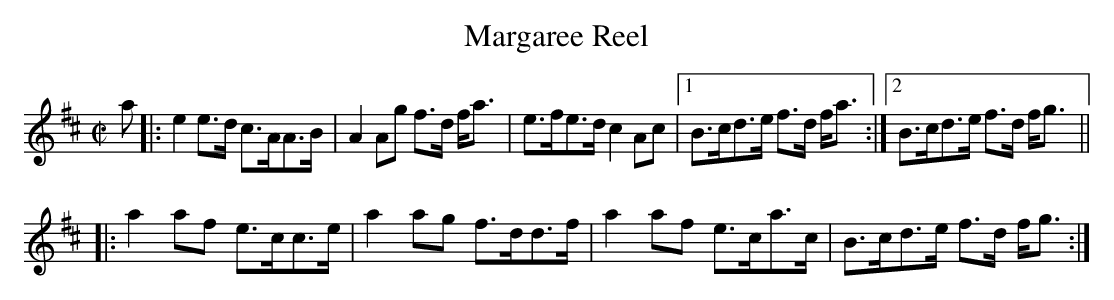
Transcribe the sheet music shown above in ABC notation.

X:1
T: Margaree Reel
M: C|
L: 1/8
K: Amix
a |:\
e2 e>d c>AA>B | A2 Ag f>d f<a | e>fe>d c2 Ac |\
[1 B>cd>e f>d f<a :|2 B>cd>e f>d f<g ||
|:\
a2 af e>cc>e | a2 ag f>dd>f |\
a2 af e>ca>c | B>cd>e f>d f<g :|
